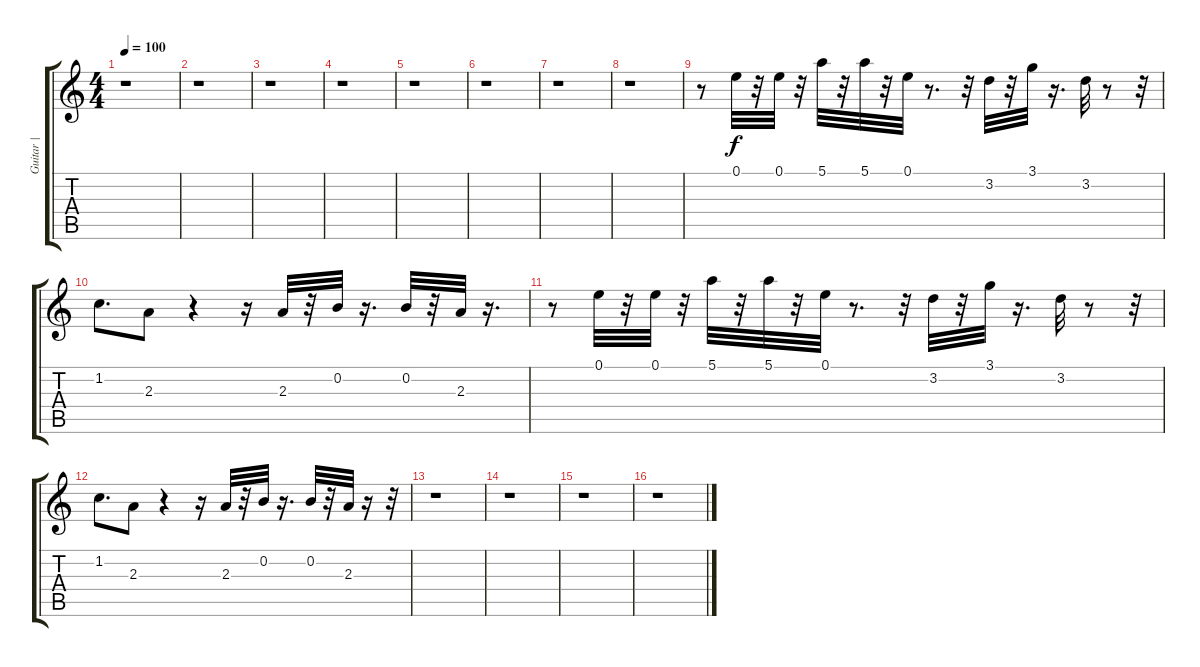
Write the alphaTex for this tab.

\track ("Guitar |" "Guitar |") {instrument acousticguitarsteel}
\staff {score tabs}
\tuning (E4 B3 G3 D3 A2 E2) {hide}
\ts (4 4)
\tempo 100
\clef g2
\ks c
r.1{dy fff} |
r.1 |
r.1 |
r.1 |
r.1 |
r.1 |
r.1 |
r.1 |
r.8 0.1.32{dy f balance 8} r.32 0.1.32 r.32 5.1.32 r.32 5.1.32 r.32 0.1.32 r.8{d} r.32 3.2.32 r.32 3.1.32 r.16{d} 3.2.32 r.8 r.32 |
1.2.8{d} 2.3.8 r.4 r.16 2.3.32 r.32 0.2.32 r.16{d} 0.2.32 r.32 2.3.32 r.16{d} |
r.8 0.1.32 r.32 0.1.32 r.32 5.1.32 r.32 5.1.32 r.32 0.1.32 r.8{d} r.32 3.2.32 r.32 3.1.32 r.16{d} 3.2.32 r.8 r.32 |
1.2.8{d} 2.3.8 r.4 r.16 2.3.32 r.32 0.2.32 r.16{d} 0.2.32 r.32 2.3.32 r.16 r.32 |
r.1 |
r.1 |
r.1 |
r.1
